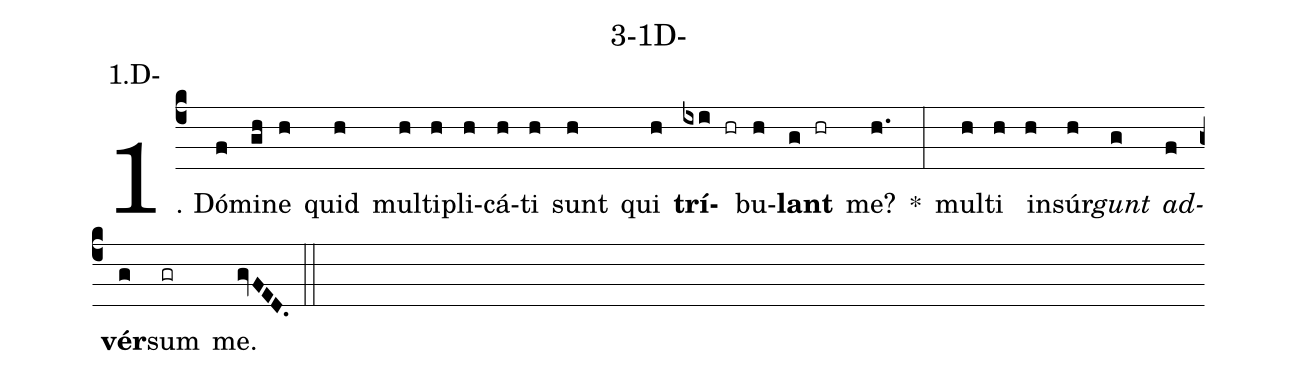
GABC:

name: 3-1D-;
annotation: 1.D-;
%%
(c4)1. Dó(f)mi(gh)ne(h) quid(h) mul(h)ti(h)pli(h)cá(h)ti(h) sunt(h) qui(h) <b>trí</b>(ixi hr)bu(h)<b>lant</b>(g hr) me?(h.) *(:) mul(h)ti(h) in(h)súr(h)<i>gunt</i>(g) <i>ad</i>(f)<b>vér</b>(g)sum(gr) me.(gvFED.) (::)
